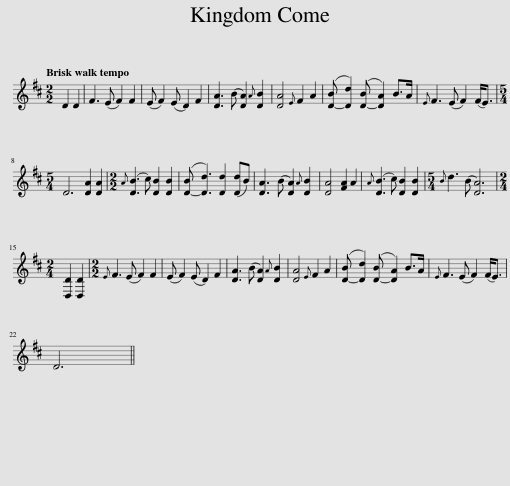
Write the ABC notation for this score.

X:1
L:1/8
Q:1/4=120
M:2/2
I:linebreak $
K:D
V:1 treble
V:1
 D2 D2 | F3 (E F2) F2 | (E F2) (E D2) F2 | [DA]3 (B [DA]2){A} [DB]2 | [DA]4{E} F2 A2 | %5
 ([D-B] [Dd]2) ([D-B] [DA]2) B>A |{E} F3 (E F2) (F<E) |$[M:5/4] D6 [DA]2 [DA]2 |[M:2/2]{A} ([DB]3 c) [DB]2 [DB]2 | ([D-B] [Dd]3) [Dd]2 ([Dd]B) | %10
 [DA]3 (B [DA]2){A} [DB]2 | [DA]4 [FA]2 A2 |{A} ([DB]3 c) [DB]2 [DB]2 |[M:5/4]{B} d3 (B [DA]6) |$[M:2/4] [D,D]2 [D,D]2 | %15
[M:2/2]{E} F3 (E F2) F2 | (E F2) (E D2) F2 | [DA]3 (B [DA]2){A} [DB]2 | [DA]4{E} F2 A2 | ([D-B] [Dd]2) ([D-B] [DA]2) B>A | %20
{E} F3 (E F2) (F<E) |$ D6 || %22
